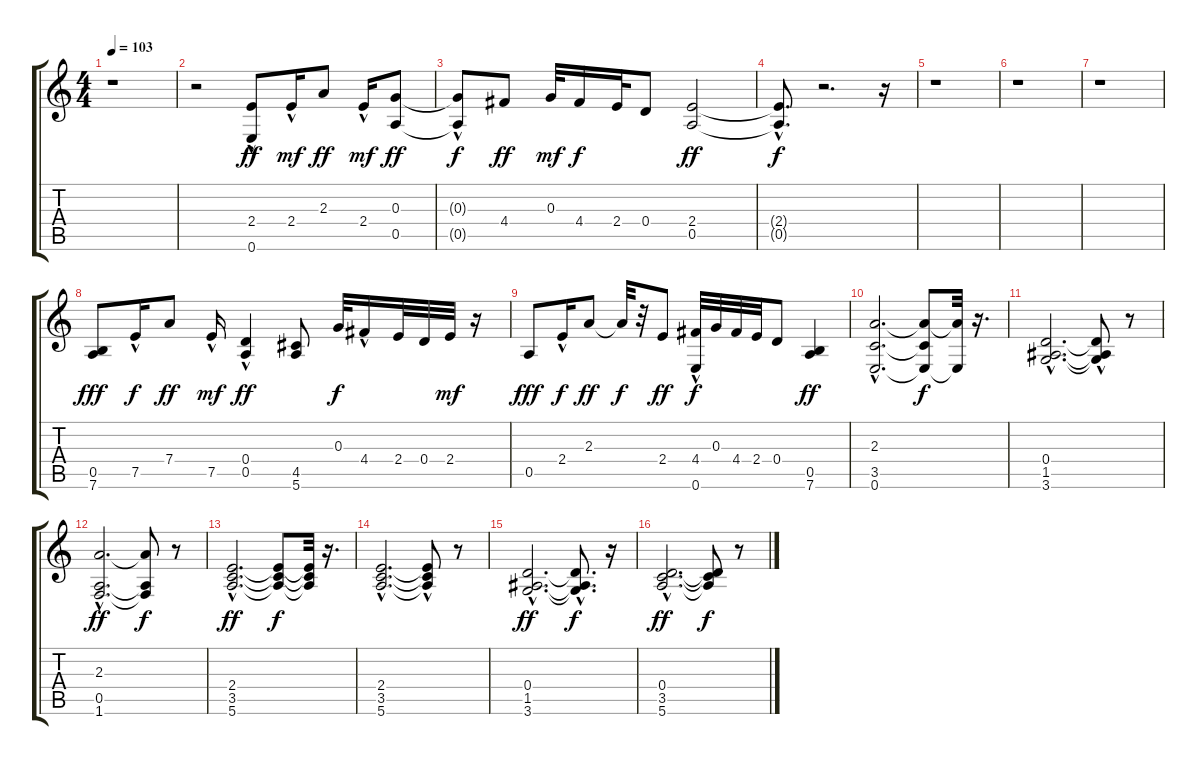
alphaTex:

\track "" {instrument distortionguitar}
\staff {score tabs}
\tuning (E4 B3 G3 D3 A2 E2) {hide}
\ts (4 4)
\tempo 103
\clef g2
\ks c
r.1{dy ff instrument distortionguitar} |
r.2 (2.4{hac} 0.6).8 2.4{hac}.16{dy mf} 2.3.8{dy ff} 2.4{hac}.16{dy mf} (0.3 0.5).8{dy ff} |
(0.3{t} 0.5{hac t}).8{dy f} 4.4.8{dy ff} 0.3.32{dy mf} 4.4.16{dy f} 2.4.32 0.4.8 (2.4 0.5).2{dy ff} |
(2.4{hac t} 0.5{hac t}).8{d dy f} r.2{d} r.16 |
r.1 |
r.1 |
r.1 |
(0.5 7.6).8{dy fff} 7.5{hac}.16{dy f} 7.4.8{dy ff} 7.5{hac}.16{dy mf} (0.4 0.5{hac}).4{dy ff} (4.5 5.6).8 0.3.32{dy f} 4.4{hac}.16 2.4.32 0.4.32 2.4.32{dy mf} r.16 |
0.5.8{dy fff} 2.4{hac}.16{dy f} 2.3.8{dy ff} 2.3{t}.32{dy f} r.32 2.4.8{dy ff} (4.4 0.6{hac}).32{dy f} 0.3.32 4.4.32 2.4.32 0.4.8 (0.5 7.6).4{dy ff} |
(2.3{hac} 3.5{hac} 0.6{hac}).2{d} (2.3{t} 3.5{t} 0.6{t}).8{dy f} (2.3{t} 0.6{t}).32 r.16{d} |
(0.4{hac} 1.5{hac} 3.6{hac}).2{d} (0.4{t} 1.5{hac t} 3.6{hac t}).8 r.8 |
(2.3{hac} 0.5{hac} 1.6{hac}).2{d dy ff} (2.3{t} 0.5{t} 1.6{t}).8{dy f} r.8 |
(2.4{hac} 3.5{hac} 5.6{hac}).2{d dy ff} (2.4{t} 3.5{t} 5.6{t}).8{dy f} (2.4{t} 3.5{t} 5.6{t}).32 r.16{d} |
(2.4{hac} 3.5{hac} 5.6{hac}).2{d} (2.4{t} 3.5{hac t} 5.6{t}).8 r.8 |
(0.4{hac} 1.5{hac} 3.6{hac}).2{d dy ff} (0.4{hac t} 1.5{hac t} 3.6{hac t}).8{d dy f} r.16 |
(0.4{hac} 3.5{hac} 5.6{hac}).2{d dy ff} (0.4{t} 3.5{t} 5.6{t}).8{dy f} r.8
